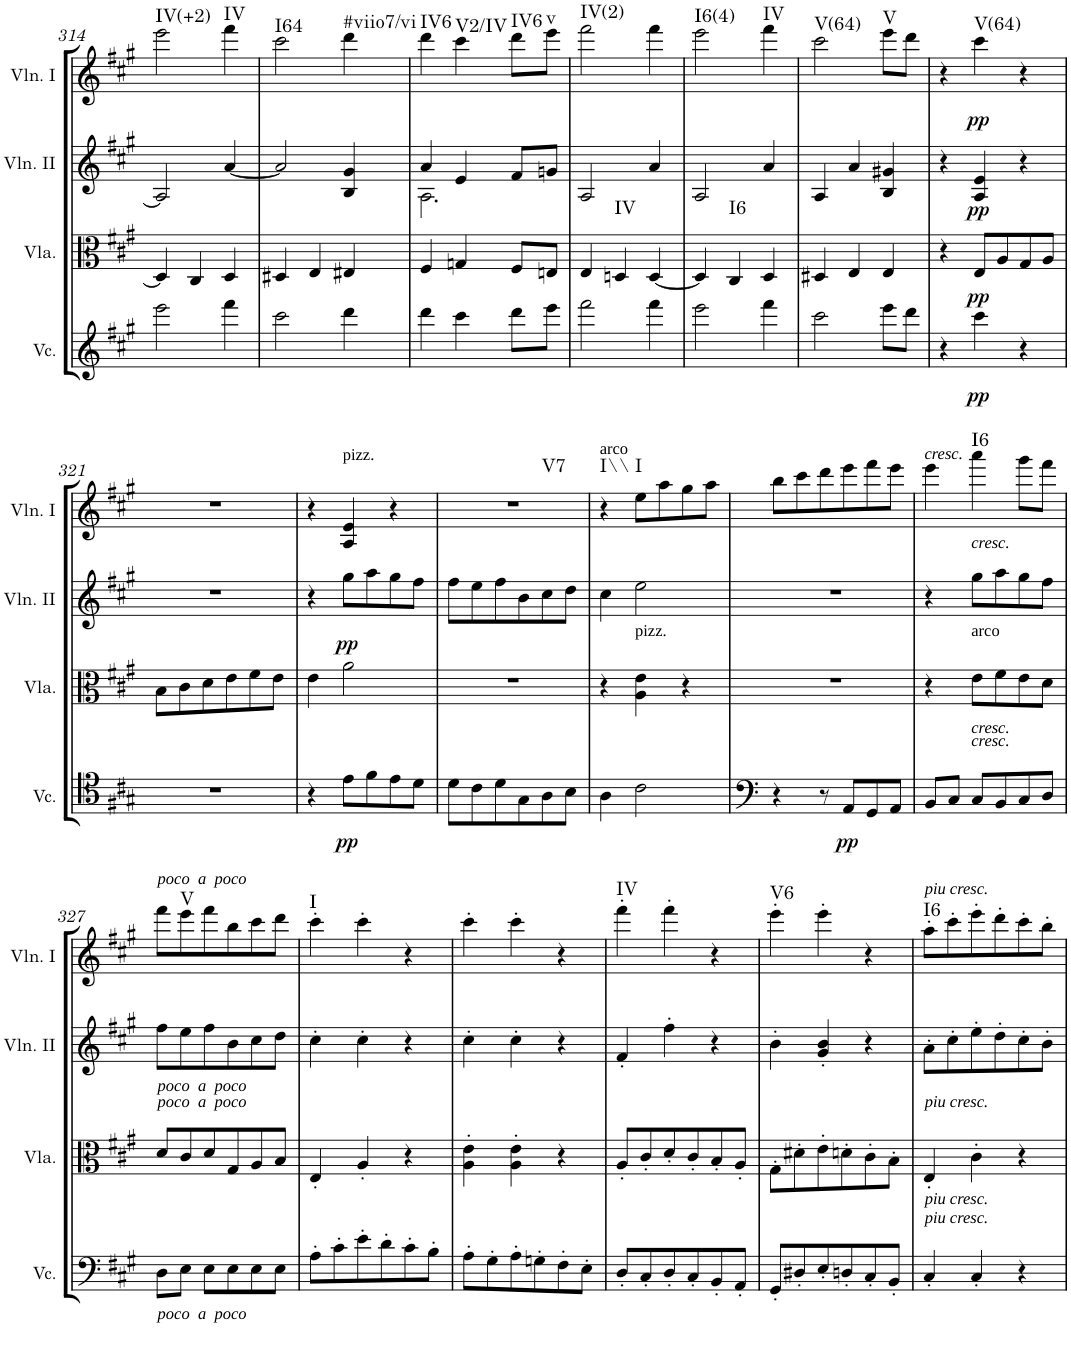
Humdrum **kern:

**kern	**dynam	**kern	**dynam	**harte	**kern	**dynam	**kern	**dynam	**harte
*part4	*part4	*part3	*part3	*part3	*part2	*part2	*part1	*part1	*part1
*staff4	*staff4	*staff3	*staff3	*	*staff2	*staff2	*staff1	*staff1	*
*I"Violoncello	*	*I"Viola	*	*	*I"Violin II	*	*I"Violin I	*	*
*I'Vc.	*	*I'Vla.	*	*	*I'Vln. II	*	*I'Vln. I	*	*
!!LO:PB:g=z
*clefG2	*	*clefC3	*	*	*clefG2	*	*clefG2	*	*
*k[f#c#g#]	*	*k[f#c#g#]	*	*	*k[f#c#g#]	*	*k[f#c#g#]	*	*
*M3/4	*	*M3/4	*	*	*M3/4	*	*M3/4	*	*
=314	=314	=314	=314	=314	=314	=314	=314	=314	=314
!	!	!	!	!	!	!	!	!	!LO:H:kt=IV(+2)
2eee\	.	4D/]	.	.	2A/]	.	2eee\	.	N
.	.	4C#/	.	.	.	.	.	.	.
!	!	!	!	!	!	!	!	!	!LO:H:kt=IV
4fff#\	.	4D/	.	.	[4a/	.	4fff#\	.	N
=315	=315	=315	=315	=315	=315	=315	=315	=315	=315
!	!	!	!	!	!	!	!	!	!LO:H:kt=I64
2ccc#\	.	4D#X/	.	.	2a/]	.	2ccc#\	.	N
.	.	4E/	.	.	.	.	.	.	.
!	!	!	!	!	!	!	!	!	!LO:H:kt=#viio7/vi
4ddd\	.	4E#X/	.	.	4B/ 4g#/	.	4ddd\	.	N
=316	=316	=316	=316	=316	=316	=316	=316	=316	=316
*	*	*	*	*	*^	*	*	*	*
!	!	!	!	!	!	!	!	!	!	!LO:H:kt=IV6
4ddd\	.	4F#/	.	.	4a/	2.A\	.	4ddd\	.	N
!	!	!	!	!	!	!	!	!	!	!LO:H:kt=V2/IV
4ccc#\	.	4Gn/	.	.	4e/	.	.	4ccc#\	.	N
!	!	!	!	!	!	!	!	!	!	!LO:H:kt=IV6
8ddd\L	.	8F#/L	.	.	8f#/L	.	.	8ddd\L	.	N
!	!	!	!	!	!	!	!	!	!	!LO:H:kt=v
8eee\J	.	8En/J	.	.	8gn/J	.	.	8eee\J	.	N
*	*	*	*	*	*v	*v	*	*	*	*
=317	=317	=317	=317	=317	=317	=317	=317	=317	=317
!	!	!	!	!	!	!	!	!	!LO:H:kt=IV(2)
2fff#\	.	4E/	.	.	2A/	.	2fff#\	.	N
!	!	!	!	!LO:H:kt=IV	!	!	!	!	!
.	.	4Dn/	.	N	.	.	.	.	.
4fff#\	.	[4D/	.	.	4a/	.	4fff#\	.	.
=318	=318	=318	=318	=318	=318	=318	=318	=318	=318
!	!	!	!	!	!	!	!	!	!LO:H:kt=I6(4)
2eee\	.	4D/]	.	.	2A/	.	2eee\	.	N
!	!	!	!	!LO:H:kt=I6	!	!	!	!	!
.	.	4C#/	.	N	.	.	.	.	.
!	!	!	!	!	!	!	!	!	!LO:H:kt=IV
4fff#\	.	4D/	.	.	4a/	.	4fff#\	.	N
=319	=319	=319	=319	=319	=319	=319	=319	=319	=319
!	!	!	!	!	!	!	!	!	!LO:H:kt=V(64)
2ccc#\	.	4D#X/	.	.	4A/	.	2ccc#\	.	N
.	.	4E/	.	.	4a/	.	.	.	.
!	!	!	!	!	!	!	!	!	!LO:H:kt=V
8eee\L	.	4E/	.	.	4B/ 4g#X/	.	8eee\L	.	N
8ddd\J	.	.	.	.	.	.	8ddd\J	.	.
=320	=320	=320	=320	=320	=320	=320	=320	=320	=320
4r	.	4r	.	.	4r	.	4r	.	.
!	!LO:DY:b	!	!LO:DY:b	!	!	!LO:DY:b	!	!LO:DY:b	!LO:H:kt=V(64)
4ccc#\	pp	8E/L	pp	.	4A/ 4e/	pp	4ccc#\	pp	N
.	.	8A/	.	.	.	.	.	.	.
4r	.	8G#/	.	.	4r	.	4r	.	.
.	.	8A/J	.	.	.	.	.	.	.
!!LO:LB:g=z
=321	=321	=321	=321	=321	=321	=321	=321	=321	=321
2.r	.	8B\L	.	.	2.r	.	2.r	.	.
.	.	8c#\	.	.	.	.	.	.	.
.	.	8d\	.	.	.	.	.	.	.
.	.	8e\	.	.	.	.	.	.	.
.	.	8f#\	.	.	.	.	.	.	.
.	.	8e\J	.	.	.	.	.	.	.
=322	=322	=322	=322	=322	=322	=322	=322	=322	=322
4r	.	4e\	.	.	4r	.	4r	.	.
!	!	!	!	!	!	!	!LO:TX:a:t=pizz.	!	!
!	!LO:DY:b	!	!	!	!	!LO:DY:b	!	!	!
8e\L	pp	2a\	.	.	8gg#\L	pp	4A/ 4e/	.	.
8f#\	.	.	.	.	8aa\	.	.	.	.
8e\	.	.	.	.	8gg#\	.	4r	.	.
8d\J	.	.	.	.	8ff#\J	.	.	.	.
=323	=323	=323	=323	=323	=323	=323	=323	=323	=323
!	!	!	!	!	!	!	!	!	!LO:H:kt=V7
8d\L	.	2.r	.	.	8ff#\L	.	2.r	.	N
8c#\	.	.	.	.	8ee\	.	.	.	.
8d\	.	.	.	.	8ff#\	.	.	.	.
8G#\	.	.	.	.	8b\	.	.	.	.
8A\	.	.	.	.	8cc#\	.	.	.	.
8B\J	.	.	.	.	8dd\J	.	.	.	.
=324	=324	=324	=324	=324	=324	=324	=324	=324	=324
!	!	!	!	!	!	!	!LO:TX:a:t=arco	!	!LO:H:kt=I\\
4A\	.	4r	.	.	4cc#\	.	4r	.	N
!	!	!LO:TX:a:t=pizz.	!	!	!	!	!	!	!LO:H:kt=I
2c#\	.	4A\ 4e\	.	.	2ee\	.	8ee\L	.	N
.	.	.	.	.	.	.	8aa\	.	.
.	.	4r	.	.	.	.	8gg#\	.	.
.	.	.	.	.	.	.	8aa\J	.	.
=325	=325	=325	=325	=325	=325	=325	=325	=325	=325
4r	.	2.r	.	.	2.r	.	8bb\L	.	.
.	.	.	.	.	.	.	8ccc#\	.	.
8r	.	.	.	.	.	.	8ddd\	.	.
!	!LO:DY:b	!	!	!	!	!	!	!	!
8AA/L	pp	.	.	.	.	.	8eee\	.	.
8GG#/	.	.	.	.	.	.	8fff#\	.	.
8AA/J	.	.	.	.	.	.	8eee\J	.	.
=326	=326	=326	=326	=326	=326	=326	=326	=326	=326
!	!	!	!	!	!	!	!LO:TX:a:i:t=cresc.	!	!
8BB/L	.	4r	.	.	4r	.	4eee\	.	.
8C#/J	.	.	.	.	.	.	.	.	.
!	!	!	!	!	!LO:TX:a:i:t=cresc.	!	!	!	!
!	!	!LO:TX:b:i:t=cresc.	!	!	!	!	!	!	!
!	!	!LO:TX:a:t=arco	!	!	!	!	!	!	!
!LO:TX:a:i:t=cresc.	!	!	!	!	!	!	!	!	!LO:H:kt=I6
8C#/L	.	8e\L	.	.	8gg#\L	.	4aaa\	.	N
8BB/	.	8f#\	.	.	8aa\	.	.	.	.
8C#/	.	8e\	.	.	8gg#\	.	8ggg#\L	.	.
8D/J	.	8d\J	.	.	8ff#\J	.	8fff#\J	.	.
!!LO:LB:g=z
=327	=327	=327	=327	=327	=327	=327	=327	=327	=327
!	!	!	!	!	!	!	!LO:TX:a:i:t=poco  a  poco	!	!
!	!	!	!	!	!LO:TX:b:i:t=poco  a  poco	!	!	!	!
!	!	!LO:TX:a:i:t=poco  a  poco	!	!	!	!	!	!	!
!LO:TX:b:i:t=poco  a  poco	!	!	!	!	!	!	!	!	!
8D\L	.	8d/L	.	.	8ff#\L	.	8fff#\L	.	.
!	!	!	!	!	!	!	!	!	!LO:H:kt=V
8E\J	.	8c#/	.	.	8ee\	.	8eee\	.	N
8E\L	.	8d/	.	.	8ff#\	.	8fff#\	.	.
8E\	.	8G#/	.	.	8b\	.	8bb\	.	.
8E\	.	8A/	.	.	8cc#\	.	8ccc#\	.	.
8E\J	.	8B/J	.	.	8dd\J	.	8ddd\J	.	.
=328	=328	=328	=328	=328	=328	=328	=328	=328	=328
!	!	!	!	!	!	!	!	!	!LO:H:kt=I
8A'\L	.	4E'/	.	.	4cc#'\	.	4ccc#'\	.	N
8c#'\	.	.	.	.	.	.	.	.	.
8e'\	.	4A'/	.	.	4cc#'\	.	4ccc#'\	.	.
8d'\	.	.	.	.	.	.	.	.	.
8c#'\	.	4r	.	.	4r	.	4r	.	.
8B'\J	.	.	.	.	.	.	.	.	.
=329	=329	=329	=329	=329	=329	=329	=329	=329	=329
8A'\L	.	4A\' 4e\'	.	.	4cc#'\	.	4ccc#'\	.	.
8G#'\	.	.	.	.	.	.	.	.	.
8A'\	.	4A\' 4e\'	.	.	4cc#'\	.	4ccc#'\	.	.
8Gn'\	.	.	.	.	.	.	.	.	.
8F#'\	.	4r	.	.	4r	.	4r	.	.
8E'\J	.	.	.	.	.	.	.	.	.
=330	=330	=330	=330	=330	=330	=330	=330	=330	=330
!	!	!	!	!	!	!	!	!	!LO:H:kt=IV
8D'/L	.	8A'/L	.	.	4f#'/	.	4fff#'\	.	N
8C#'/	.	8c#'/	.	.	.	.	.	.	.
8D'/	.	8d'/	.	.	4ff#'\	.	4fff#'\	.	.
8C#'/	.	8c#'/	.	.	.	.	.	.	.
8BB'/	.	8B'/	.	.	4r	.	4r	.	.
8AA'/J	.	8A'/J	.	.	.	.	.	.	.
=331	=331	=331	=331	=331	=331	=331	=331	=331	=331
!	!	!	!	!	!	!	!	!	!LO:H:kt=V6
8GG#'/L	.	8G#'\L	.	.	4b'\	.	4eee'\	.	N
8D#X'/	.	8d#X'\	.	.	.	.	.	.	.
8E'/	.	8e'\	.	.	4g#/' 4b/'	.	4eee'\	.	.
8Dn'/	.	8dn'\	.	.	.	.	.	.	.
8C#'/	.	8c#'\	.	.	4r	.	4r	.	.
8BB'/J	.	8B'\J	.	.	.	.	.	.	.
=332	=332	=332	=332	=332	=332	=332	=332	=332	=332
!	!	!	!	!	!	!	!LO:TX:a:i:t=piu cresc.	!	!
!	!	!LO:TX:a:i:t=piu cresc.	!	!	!	!	!	!	!
!LO:TX:a:i:t=piu cresc.	!	!	!	!	!	!	!	!	!
!LO:TX:a:i:t=piu cresc.	!	!	!	!	!	!	!	!	!LO:H:kt=I6
4C#'/	.	4E'/	.	.	8a'\L	.	8aa'\L	.	N
.	.	.	.	.	8cc#'\	.	8ccc#'\	.	.
4C#'/	.	4c#'\	.	.	8ee'\	.	8eee'\	.	.
.	.	.	.	.	8dd'\	.	8ddd'\	.	.
4r	.	4r	.	.	8cc#'\	.	8ccc#'\	.	.
.	.	.	.	.	8b'\J	.	8bb'\J	.	.
=	=	=	=	=	=	=	=	=	=
*-	*-	*-	*-	*-	*-	*-	*-	*-	*-
